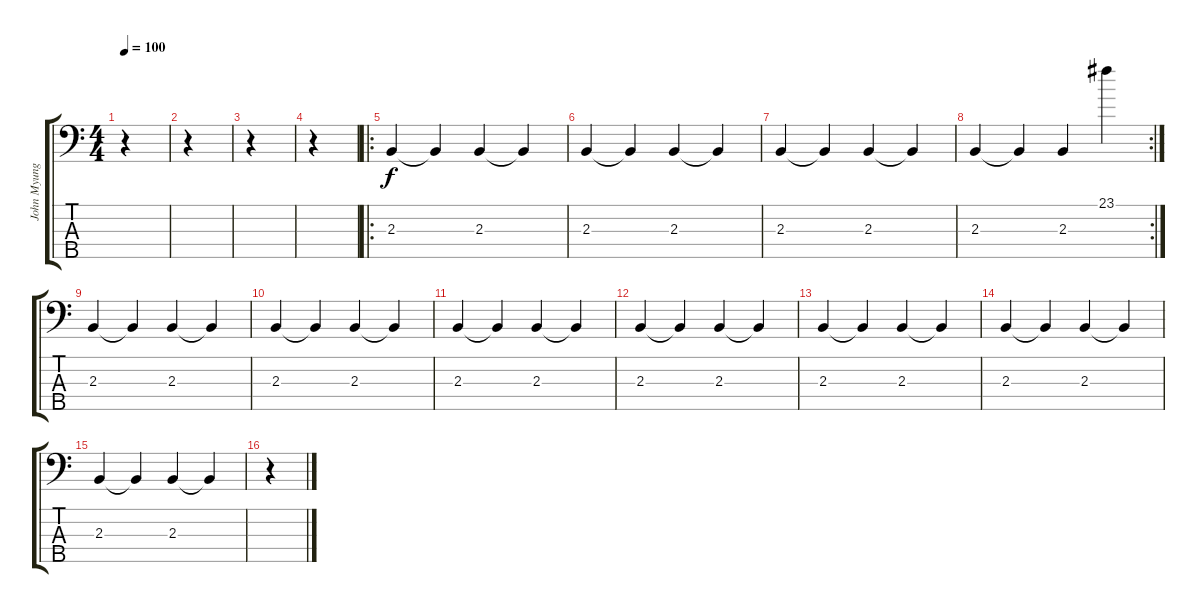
\track ("John Myung" "John Myung") {instrument electricbassfinger}
\staff {score tabs}
\tuning (G2 D2 A1 E1 B0) {hide}
\ts (4 4)
\tempo 100
\clef f4
\ks c
r.4{dy f instrument electricbassfinger} |
r.4 |
r.4 |
r.4 |
\ro
2.3.4 2.3{t}.4 2.3.4 2.3{t}.4 |
2.3.4 2.3{t}.4 2.3.4 2.3{t}.4 |
2.3.4 2.3{t}.4 2.3.4 2.3{t}.4 |
\rc 2
2.3.4 2.3{t}.4 2.3.4 23.1.4 |
2.3.4 2.3{t}.4 2.3.4 2.3{t}.4 |
2.3.4 2.3{t}.4 2.3.4 2.3{t}.4 |
2.3.4 2.3{t}.4 2.3.4 2.3{t}.4 |
2.3.4 2.3{t}.4 2.3.4 2.3{t}.4 |
2.3.4 2.3{t}.4 2.3.4 2.3{t}.4 |
2.3.4 2.3{t}.4 2.3.4 2.3{t}.4 |
2.3.4 2.3{t}.4 2.3.4 2.3{t}.4 |
r.4
